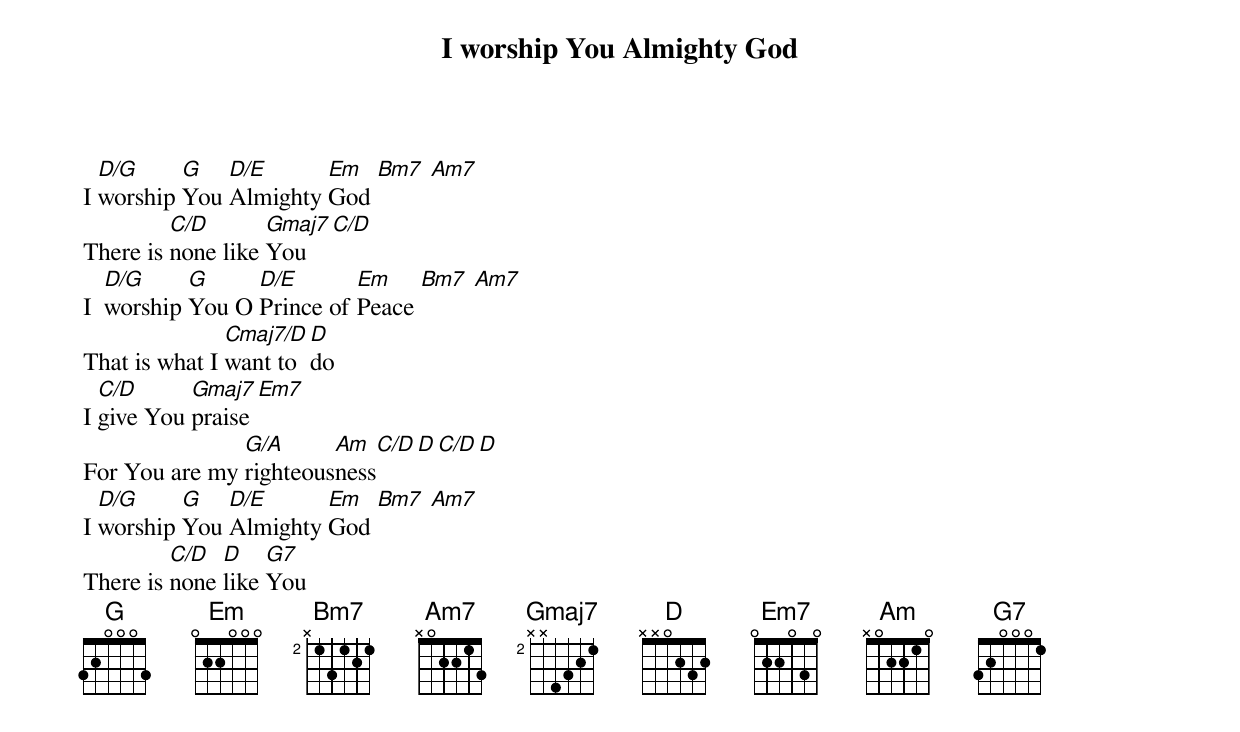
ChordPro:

{t: I worship You Almighty God}
I [D/G]worship [G]You [D/E]Almighty [Em]God [Bm7] [Am7]
There is [C/D]none like [Gmaj7]You [C/D]
I  [D/G]worship [G]You O [D/E]Prince of [Em]Peace [Bm7] [Am7]
That is what I [Cmaj7/D]want to [D]do
I [C/D]give You [Gmaj7]praise [Em7]
For You are my [G/A]righteous[Am]ness[C/D][D][C/D][D]
I [D/G]worship [G]You [D/E]Almighty [Em]God [Bm7] [Am7]
There is [C/D]none [D]like [G7]You
